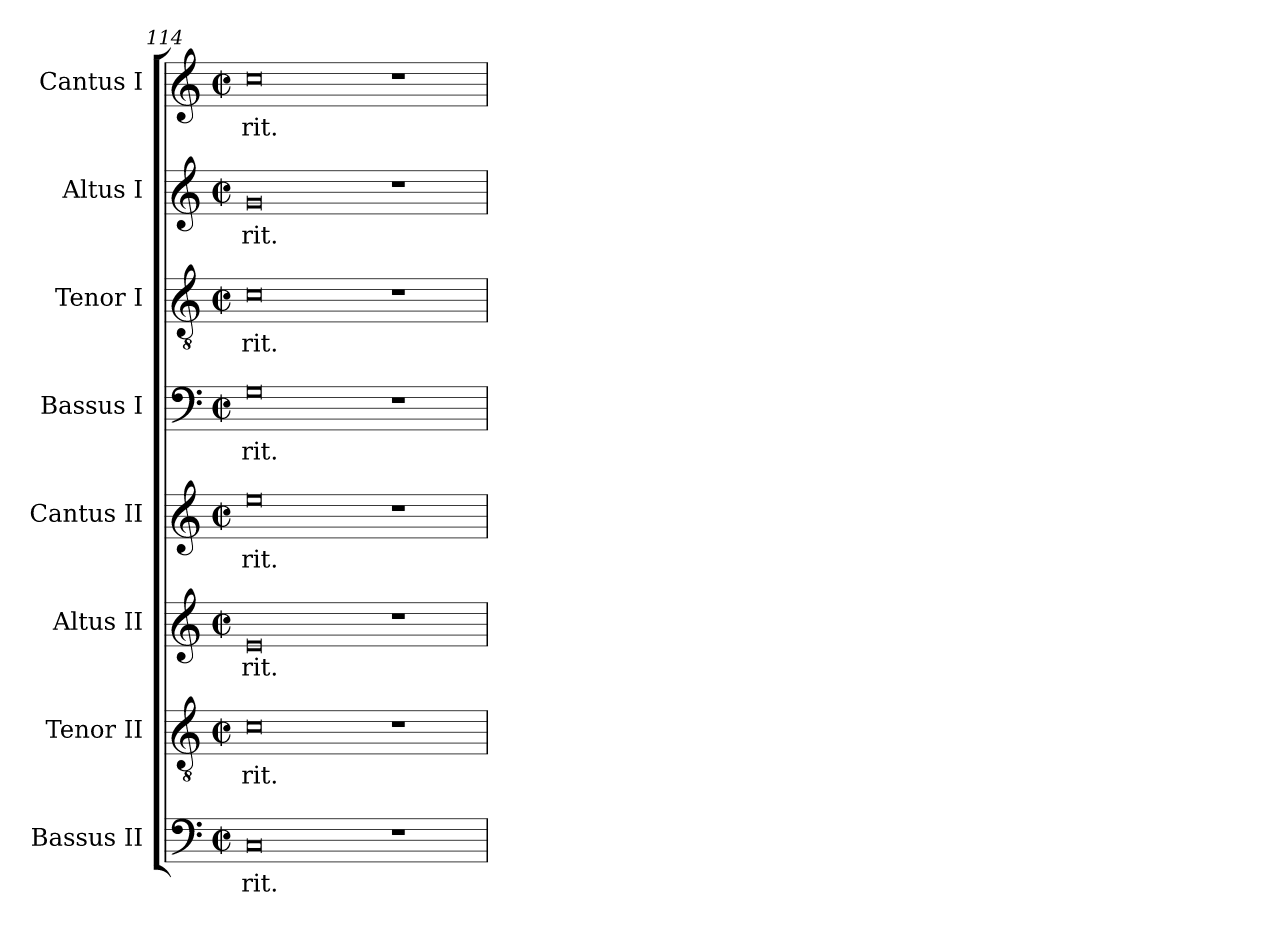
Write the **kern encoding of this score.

**kern	**text	**kern	**text	**kern	**text	**kern	**text	**kern	**text	**kern	**text	**kern	**text	**kern	**text
*part8	*part8	*part7	*part7	*part6	*part6	*part5	*part5	*part4	*part4	*part3	*part3	*part2	*part2	*part1	*part1
*staff8	*staff8	*staff7	*staff7	*staff6	*staff6	*staff5	*staff5	*staff4	*staff4	*staff3	*staff3	*staff2	*staff2	*staff1	*staff1
*I"Bassus II	*	*I"Tenor II	*	*I"Altus II	*	*I"Cantus II	*	*I"Bassus I	*	*I"Tenor I	*	*I"Altus I	*	*I"Cantus I	*
!!LO:LB:g=z
*clefF4	*	*clefGv2	*	*clefG2	*	*clefG2	*	*clefF4	*	*clefGv2	*	*clefG2	*	*clefG2	*
*M2/2	*	*M2/2	*	*M2/2	*	*M2/2	*	*M2/2	*	*M2/2	*	*M2/2	*	*M2/2	*
*met(c|)	*	*met(c|)	*	*met(c|)	*	*met(c|)	*	*met(c|)	*	*met(c|)	*	*met(c|)	*	*met(c|)	*
=114	=114	=114	=114	=114	=114	=114	=114	=114	=114	=114	=114	=114	=114	=114	=114
!	!LO:LY:b:cj	!	!LO:LY:b:cj	!	!LO:LY:b:cj	!	!LO:LY:b:cj	!	!LO:LY:b:cj	!	!LO:LY:b:cj	!	!LO:LY:b:cj	!	!LO:LY:b:cj
0C	-rit.	0c	-rit.	0e	-rit.	0ee	rit.	0G	rit.	0c	-rit.	0g	-rit.	0cc	rit.
1r	.	1r	.	1r	.	1r	.	1r	.	1r	.	1r	.	1r	.
=	=	=	=	=	=	=	=	=	=	=	=	=	=	=	=
*-	*-	*-	*-	*-	*-	*-	*-	*-	*-	*-	*-	*-	*-	*-	*-
